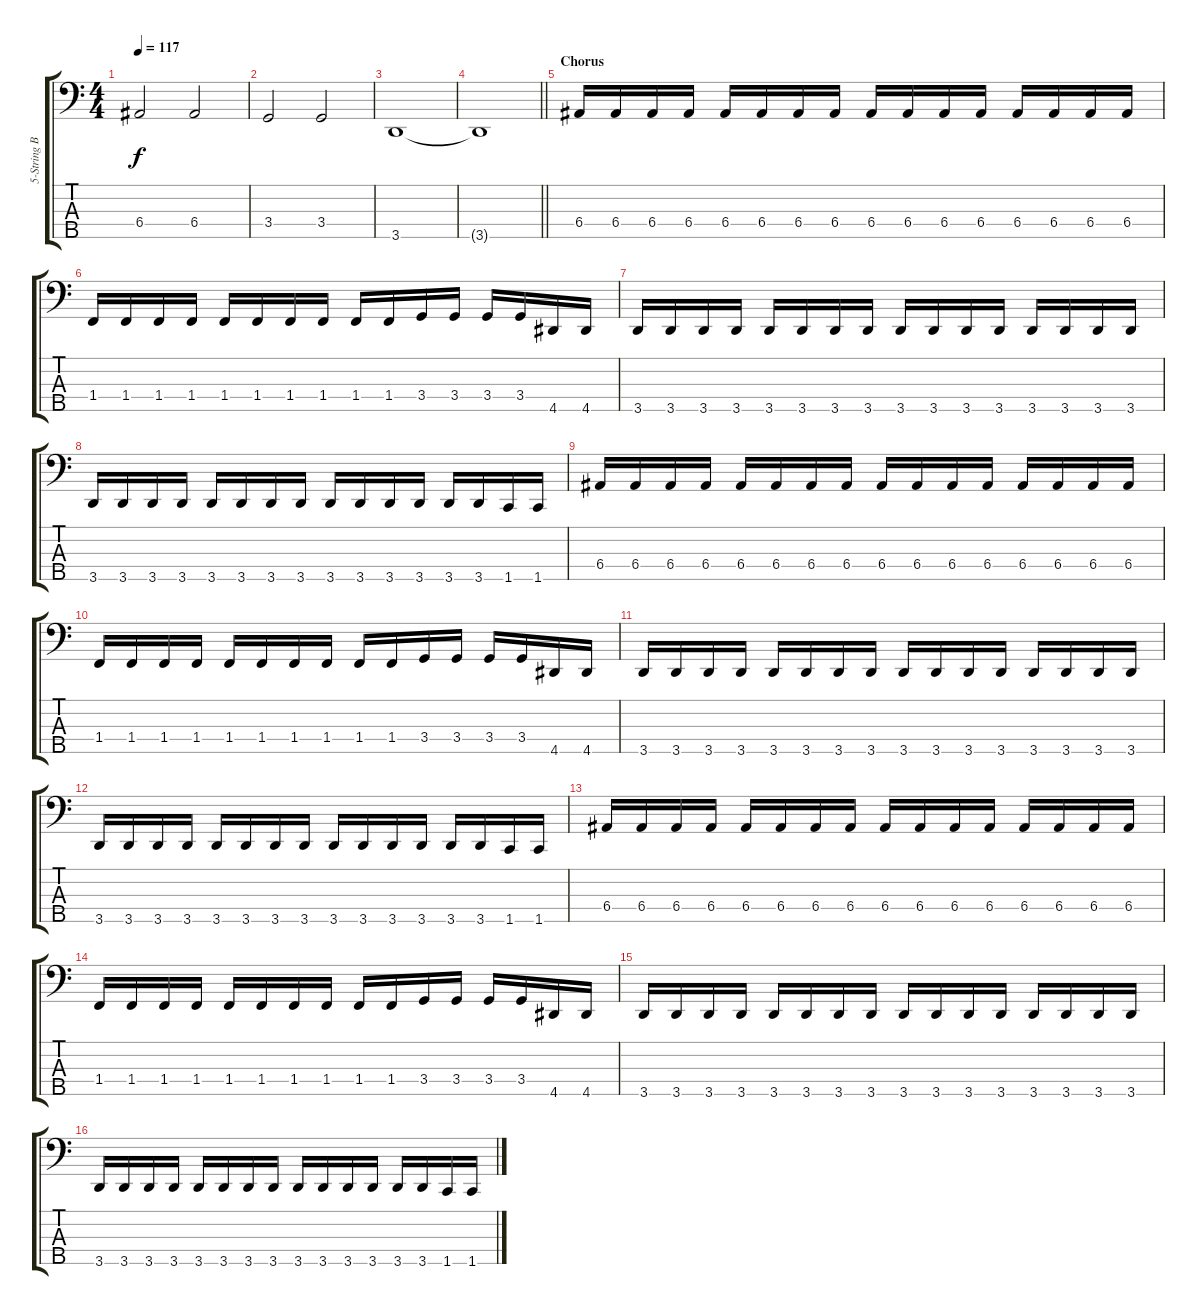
\track ("5-String Bass" "5-String B") {instrument electricbasspick}
\staff {score tabs}
\tuning (G2 D2 A1 E1 B0) {hide}
\ts (4 4)
\tempo 117
\clef f4
\ks c
6.4.2{dy f} 6.4.2 |
3.4.2 3.4.2 |
3.5.1 |
\barLineRight lightlight
3.5{t}.1 |
\section ("" "Chorus")
6.4.16 6.4.16 6.4.16 6.4.16 6.4.16 6.4.16 6.4.16 6.4.16 6.4.16 6.4.16 6.4.16 6.4.16 6.4.16 6.4.16 6.4.16 6.4.16 |
1.4.16 1.4.16 1.4.16 1.4.16 1.4.16 1.4.16 1.4.16 1.4.16 1.4.16 1.4.16 3.4.16 3.4.16 3.4.16 3.4.16 4.5.16 4.5.16 |
3.5.16 3.5.16 3.5.16 3.5.16 3.5.16 3.5.16 3.5.16 3.5.16 3.5.16 3.5.16 3.5.16 3.5.16 3.5.16 3.5.16 3.5.16 3.5.16 |
3.5.16 3.5.16 3.5.16 3.5.16 3.5.16 3.5.16 3.5.16 3.5.16 3.5.16 3.5.16 3.5.16 3.5.16 3.5.16 3.5.16 1.5.16 1.5.16 |
6.4.16 6.4.16 6.4.16 6.4.16 6.4.16 6.4.16 6.4.16 6.4.16 6.4.16 6.4.16 6.4.16 6.4.16 6.4.16 6.4.16 6.4.16 6.4.16 |
1.4.16 1.4.16 1.4.16 1.4.16 1.4.16 1.4.16 1.4.16 1.4.16 1.4.16 1.4.16 3.4.16 3.4.16 3.4.16 3.4.16 4.5.16 4.5.16 |
3.5.16 3.5.16 3.5.16 3.5.16 3.5.16 3.5.16 3.5.16 3.5.16 3.5.16 3.5.16 3.5.16 3.5.16 3.5.16 3.5.16 3.5.16 3.5.16 |
3.5.16 3.5.16 3.5.16 3.5.16 3.5.16 3.5.16 3.5.16 3.5.16 3.5.16 3.5.16 3.5.16 3.5.16 3.5.16 3.5.16 1.5.16 1.5.16 |
6.4.16 6.4.16 6.4.16 6.4.16 6.4.16 6.4.16 6.4.16 6.4.16 6.4.16 6.4.16 6.4.16 6.4.16 6.4.16 6.4.16 6.4.16 6.4.16 |
1.4.16 1.4.16 1.4.16 1.4.16 1.4.16 1.4.16 1.4.16 1.4.16 1.4.16 1.4.16 3.4.16 3.4.16 3.4.16 3.4.16 4.5.16 4.5.16 |
3.5.16 3.5.16 3.5.16 3.5.16 3.5.16 3.5.16 3.5.16 3.5.16 3.5.16 3.5.16 3.5.16 3.5.16 3.5.16 3.5.16 3.5.16 3.5.16 |
3.5.16 3.5.16 3.5.16 3.5.16 3.5.16 3.5.16 3.5.16 3.5.16 3.5.16 3.5.16 3.5.16 3.5.16 3.5.16 3.5.16 1.5.16 1.5.16
